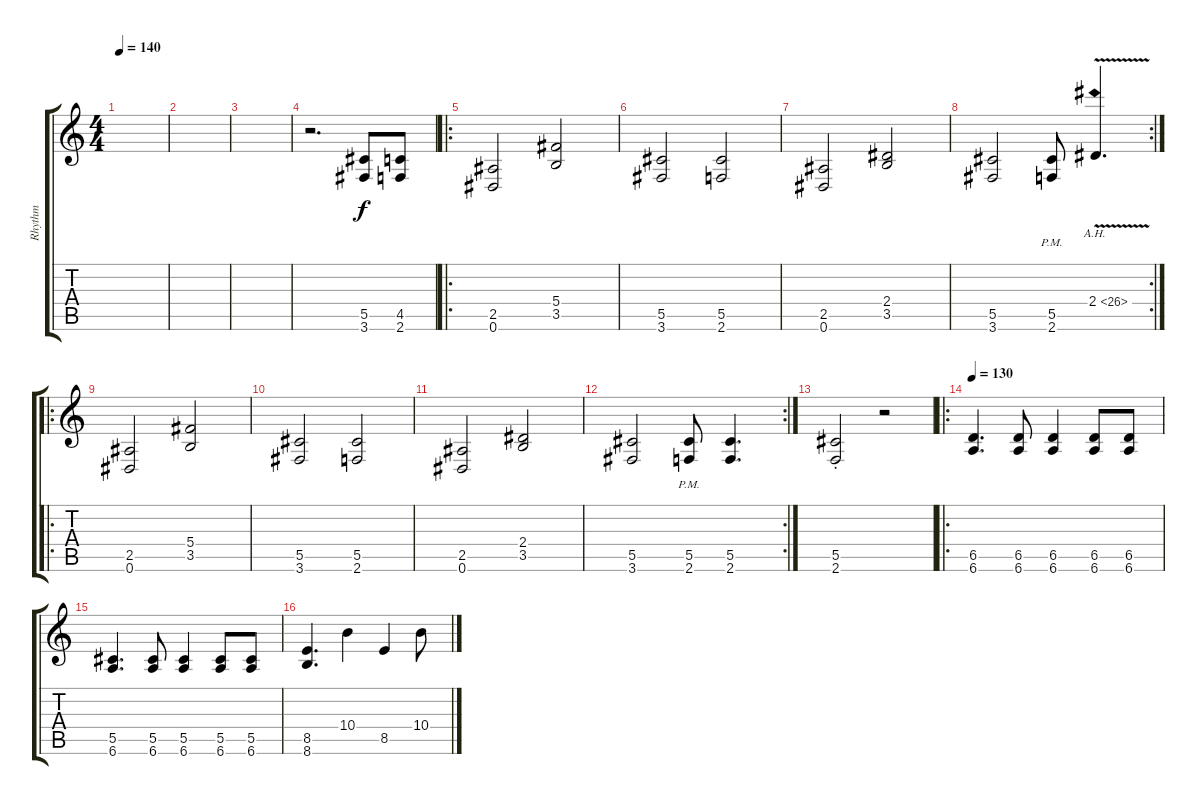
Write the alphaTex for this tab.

\track ("Rhythm" "Rhythm") {instrument distortionguitar}
\staff {score tabs}
\tuning (Eb4 Bb3 Gb3 Db3 Ab2 Eb2) {hide}
\ts (4 4)
\tempo 140
\clef g2
\ks c
|
|
|
r.2{d} (5.5 3.6).8 (4.5 2.6).8 |
\ro
(2.5 0.6).2 (5.4 3.5).2 |
(5.5 3.6).2 (5.5 2.6).2 |
(2.5 0.6).2 (2.4 3.5).2 |
\rc 2
(5.5 3.6).2 (5.5{pm} 2.6{pm}).8 2.4{ah 24 v}.4{d} |
\ro
(2.5 0.6).2 (5.4 3.5).2 |
(5.5 3.6).2 (5.5 2.6).2 |
(2.5 0.6).2 (2.4 3.5).2 |
\rc 2
(5.5 3.6).2 (5.5{pm} 2.6{pm}).8 (5.5 2.6).4{d} |
(5.5{st} 2.6{st}).2 r.2 |
\ro
\tempo 130
(6.5 6.6).4{d} (6.5 6.6).8 (6.5 6.6).4 (6.5 6.6).8 (6.5 6.6).8 |
(5.5 6.6).4{d} (5.5 6.6).8 (5.5 6.6).4 (5.5 6.6).8 (5.5 6.6).8 |
(8.5 8.6).4{d} 10.4.4 8.5.4 10.4.8
